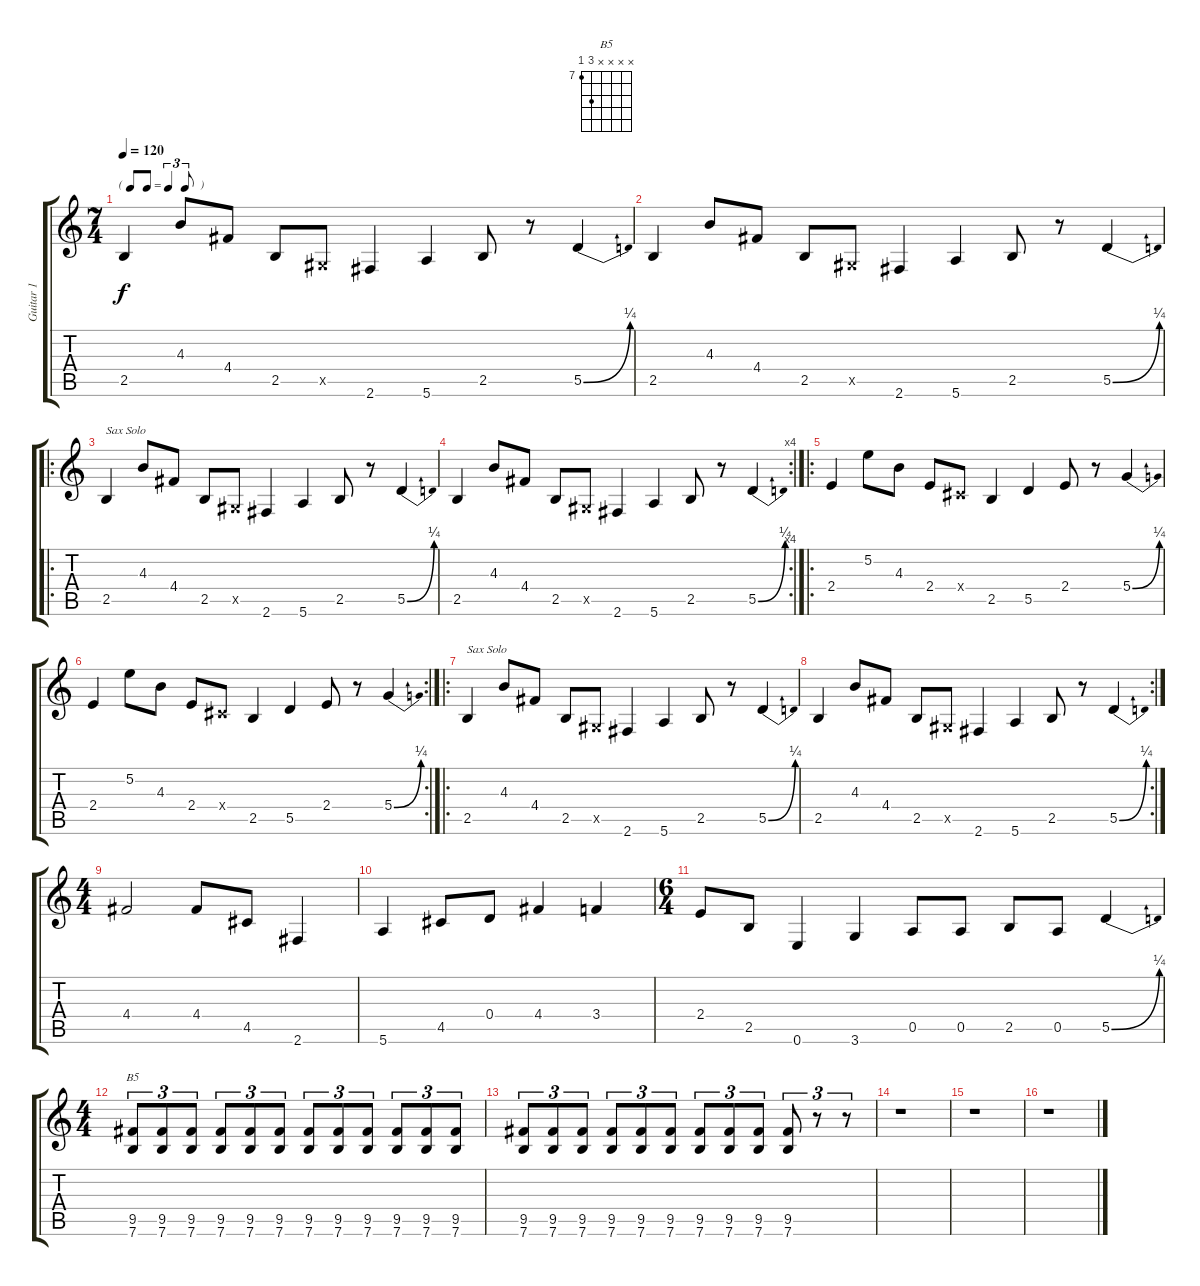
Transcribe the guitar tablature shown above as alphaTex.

\track ("Guitar 1" "Guitar 1") {instrument electricguitarclean}
\staff {score tabs}
\tuning (E4 B3 G3 D3 A2 E2) {hide}
\chord ("B5" x x x x 9 7) {firstfret 7}
\ts (7 4)
\tf triplet8th
\tempo 120
\clef g2
\ks c
2.5.4{dy f} 4.3.8 4.4.8 2.5.8 -1.5{x}.8 2.6.4 5.6.4 2.5.8 r.8 5.5{be (bend 0 0 60 1)}.4 |
2.5.4 4.3.8 4.4.8 2.5.8 -1.5{x}.8 2.6.4 5.6.4 2.5.8 r.8 5.5{be (bend 0 0 60 1)}.4 |
\ro
2.5.4{txt "Sax Solo"} 4.3.8 4.4.8 2.5.8 -1.5{x}.8 2.6.4 5.6.4 2.5.8 r.8 5.5{be (bend 0 0 60 1)}.4 |
\rc 4
2.5.4 4.3.8 4.4.8 2.5.8 -1.5{x}.8 2.6.4 5.6.4 2.5.8 r.8 5.5{be (bend 0 0 60 1)}.4 |
\ro
2.4.4 5.2.8 4.3.8 2.4.8 -1.4{x}.8 2.5.4 5.5.4 2.4.8 r.8 5.4{be (bend 0 0 60 1)}.4 |
\rc 2
2.4.4 5.2.8 4.3.8 2.4.8 -1.4{x}.8 2.5.4 5.5.4 2.4.8 r.8 5.4{be (bend 0 0 60 1)}.4 |
\ro
2.5.4{txt "Sax Solo"} 4.3.8 4.4.8 2.5.8 -1.5{x}.8 2.6.4 5.6.4 2.5.8 r.8 5.5{be (bend 0 0 60 1)}.4 |
\rc 2
2.5.4 4.3.8 4.4.8 2.5.8 -1.5{x}.8 2.6.4 5.6.4 2.5.8 r.8 5.5{be (bend 0 0 60 1)}.4 |
\ts (4 4)
4.4.2 4.4.8 4.5.8 2.6.4 |
5.6.4 4.5.8 0.4.8 4.4.4 3.4.4 |
\ts (6 4)
2.4.8 2.5.8 0.6.4 3.6.4 0.5.8 0.5.8 2.5.8 0.5.8 5.5{be (bend 0 0 60 1)}.4 |
\ts (4 4)
(9.5 7.6).8{tu (3 2) ch "B5"} (9.5 7.6).8{tu (3 2)} (9.5 7.6).8{tu (3 2)} (9.5 7.6).8{tu (3 2)} (9.5 7.6).8{tu (3 2)} (9.5 7.6).8{tu (3 2)} (9.5 7.6).8{tu (3 2)} (9.5 7.6).8{tu (3 2)} (9.5 7.6).8{tu (3 2)} (9.5 7.6).8{tu (3 2)} (9.5 7.6).8{tu (3 2)} (9.5 7.6).8{tu (3 2)} |
(9.5 7.6).8{tu (3 2)} (9.5 7.6).8{tu (3 2)} (9.5 7.6).8{tu (3 2)} (9.5 7.6).8{tu (3 2)} (9.5 7.6).8{tu (3 2)} (9.5 7.6).8{tu (3 2)} (9.5 7.6).8{tu (3 2)} (9.5 7.6).8{tu (3 2)} (9.5 7.6).8{tu (3 2)} (9.5 7.6).8{tu (3 2)} r.8{tu (3 2)} r.8{tu (3 2)} |
r.1 |
r.1 |
r.1
